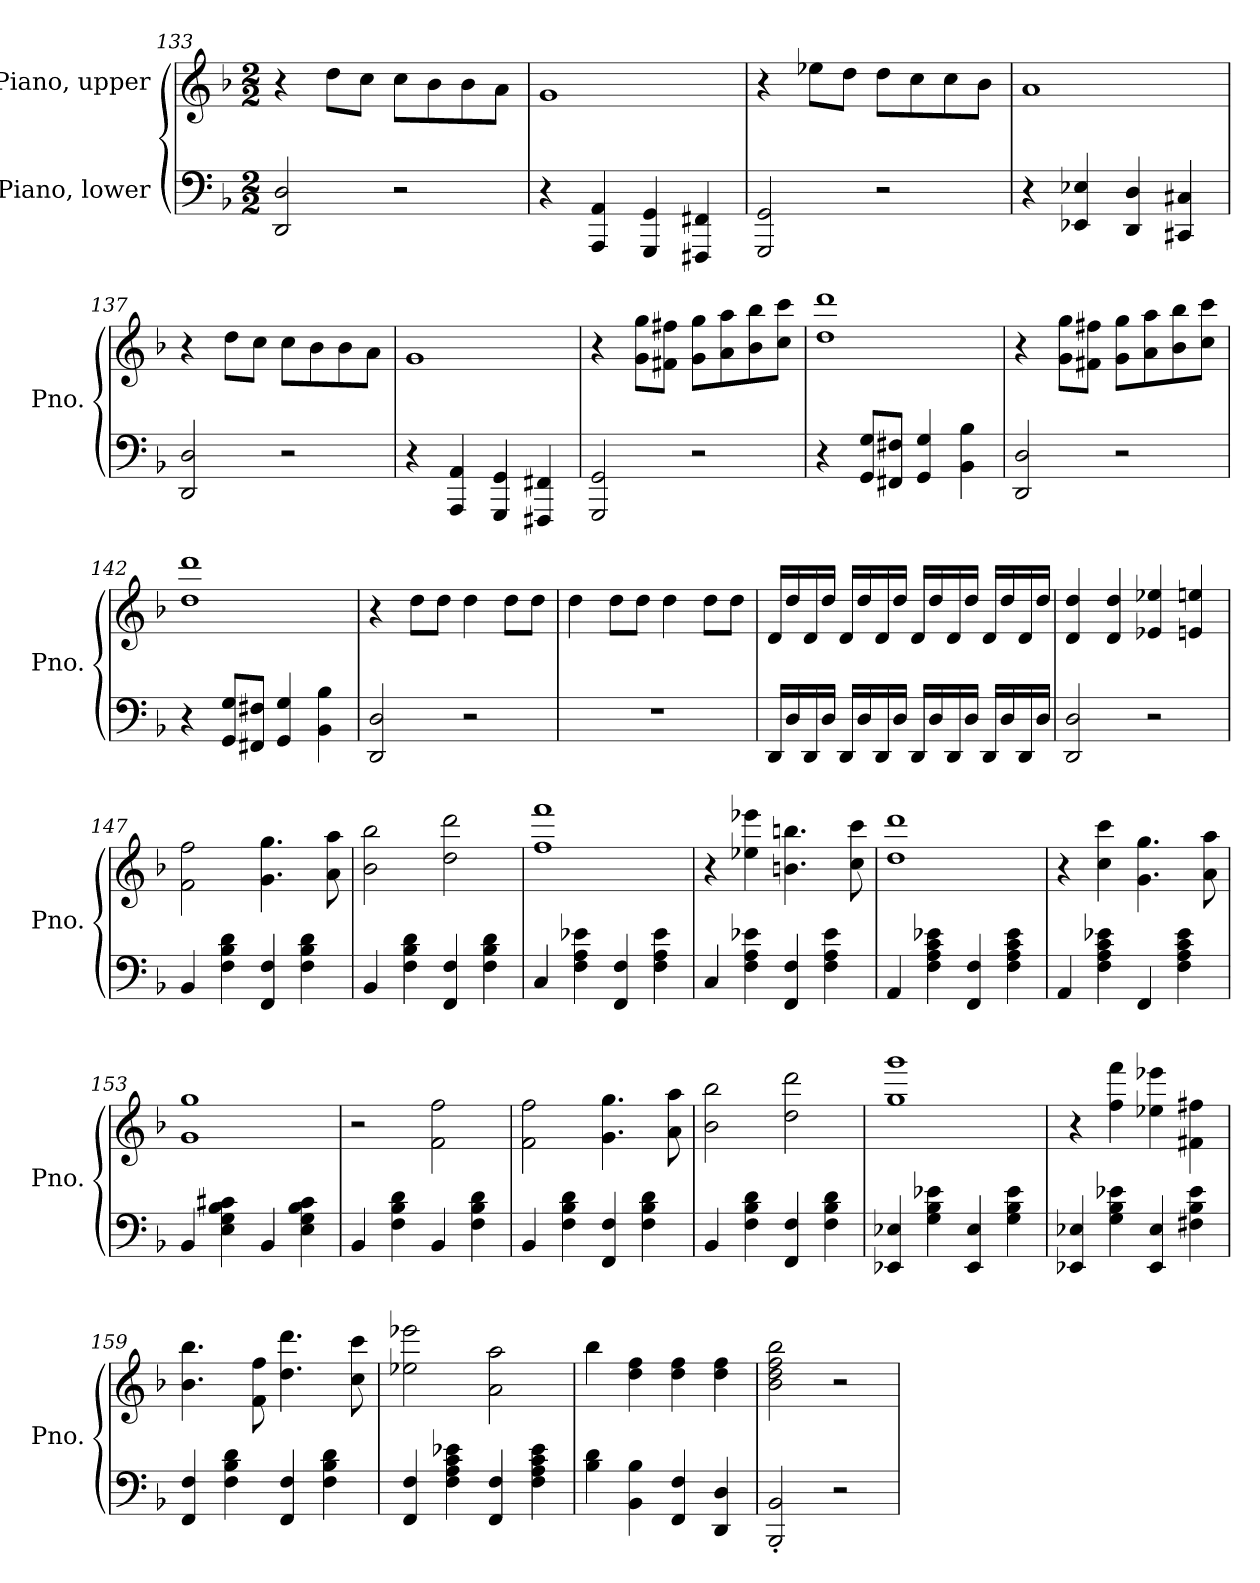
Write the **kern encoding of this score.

**kern	**kern
*part2	*part1
*staff2	*staff1
*I"Piano, lower	*I"Piano, upper
*I'Pno.	*I'Pno.
*clefF4	*clefG2
*k[b-]	*k[b-]
*M2/2	*M2/2
=133	=133
2DD/ 2D/	4r
.	8dd\L
.	8cc\J
2r	8cc\L
.	8b-\
.	8b-\
.	8a\J
=134	=134
4r	1g
4AAA/ 4AA/	.
4GGG/ 4GG/	.
4FFF#X/ 4FF#X/	.
=135	=135
2GGG/ 2GG/	4r
.	8ee-X\L
.	8dd\J
2r	8dd\L
.	8cc\
.	8cc\
.	8b-\J
=136	=136
4r	1a
4EE-X/ 4E-X/	.
4DD/ 4D/	.
4CC#X/ 4C#X/	.
=137	=137
2DD/ 2D/	4r
.	8dd\L
.	8cc\J
2r	8cc\L
.	8b-\
.	8b-\
.	8a\J
!!LO:PB:g=z
=138	=138
4r	1g
4AAA/ 4AA/	.
4GGG/ 4GG/	.
4FFF#X/ 4FF#X/	.
=139	=139
2GGG/ 2GG/	4r
.	8g\ 8gg\L
.	8f#X\ 8ff#X\J
2r	8g\ 8gg\L
.	8a\ 8aa\
.	8b-\ 8bb-\
.	8cc\ 8ccc\J
=140	=140
4r	1dd 1ddd
8GG/ 8G/L	.
8FF#X/ 8F#X/J	.
4GG/ 4G/	.
4BB-\ 4B-\	.
=141	=141
2DD/ 2D/	4r
.	8g\ 8gg\L
.	8f#X\ 8ff#X\J
2r	8g\ 8gg\L
.	8a\ 8aa\
.	8b-\ 8bb-\
.	8cc\ 8ccc\J
=142	=142
4r	1dd 1ddd
8GG/ 8G/L	.
8FF#X/ 8F#X/J	.
4GG/ 4G/	.
4BB-\ 4B-\	.
!!LO:LB:g=z
=143	=143
2DD/ 2D/	4r
.	8dd\L
.	8dd\J
2r	4dd\
.	8dd\L
.	8dd\J
=144	=144
1r	4dd\
.	8dd\L
.	8dd\J
.	4dd\
.	8dd\L
.	8dd\J
=145	=145
16DD/LL	16d/LL
16D/	16dd/
16DD/	16d/
16D/JJ	16dd/JJ
16DD/LL	16d/LL
16D/	16dd/
16DD/	16d/
16D/JJ	16dd/JJ
16DD/LL	16d/LL
16D/	16dd/
16DD/	16d/
16D/JJ	16dd/JJ
16DD/LL	16d/LL
16D/	16dd/
16DD/	16d/
16D/JJ	16dd/JJ
=146	=146
2DD/ 2D/	4d/ 4dd/
.	4d/ 4dd/
2r	4e-X/ 4ee-X/
.	4en/ 4een/
=147	=147
4BB-/	2f\ 2ff\
4F\ 4B-\ 4d\	.
4FF/ 4F/	4.g\ 4.gg\
4F\ 4B-\ 4d\	.
.	8a\ 8aa\
!!LO:LB:g=z
=148	=148
4BB-/	2b-\ 2bb-\
4F\ 4B-\ 4d\	.
4FF/ 4F/	2dd\ 2ddd\
4F\ 4B-\ 4d\	.
=149	=149
4C/	1ff 1fff
4F\ 4A\ 4e-X\	.
4FF/ 4F/	.
4F\ 4A\ 4e-\	.
=150	=150
4C/	4r
4F\ 4A\ 4e-X\	4ee-X\ 4eee-X\
4FF/ 4F/	4.bn\ 4.bbn\
4F\ 4A\ 4e-\	.
.	8cc\ 8ccc\
=151	=151
4AA/	1dd 1ddd
4F\ 4A\ 4c\ 4e-X\	.
4FF/ 4F/	.
4F\ 4A\ 4c\ 4e-\	.
=152	=152
4AA/	4r
4F\ 4A\ 4c\ 4e-X\	4cc\ 4ccc\
4FF/	4.g\ 4.gg\
4F\ 4A\ 4c\ 4e-\	.
.	8a\ 8aa\
=153	=153
4BB-/	1g 1gg
4E\ 4G\ 4B-\ 4c#X\	.
4BB-/	.
4E\ 4G\ 4B-\ 4c#\	.
!!LO:LB:g=z
=154	=154
4BB-/	2r
4F\ 4B-\ 4d\	.
4BB-/	2f\ 2ff\
4F\ 4B-\ 4d\	.
=155	=155
4BB-/	2f\ 2ff\
4F\ 4B-\ 4d\	.
4FF/ 4F/	4.g\ 4.gg\
4F\ 4B-\ 4d\	.
.	8a\ 8aa\
=156	=156
4BB-/	2b-\ 2bb-\
4F\ 4B-\ 4d\	.
4FF/ 4F/	2dd\ 2ddd\
4F\ 4B-\ 4d\	.
=157	=157
4EE-X/ 4E-X/	1gg 1ggg
4G\ 4B-\ 4e-X\	.
4EE-/ 4E-/	.
4G\ 4B-\ 4e-\	.
=158	=158
4EE-X/ 4E-X/	4r
4G\ 4B-\ 4e-X\	4ff\ 4fff\
4EE-/ 4E-/	4ee-X\ 4eee-X\
4F#X\ 4B-\ 4e-\	4f#X\ 4ff#X\
=159	=159
4FF/ 4F/	4.b-\ 4.bb-\
4F\ 4B-\ 4d\	.
.	8f\ 8ff\
4FF/ 4F/	4.dd\ 4.ddd\
4F\ 4B-\ 4d\	.
.	8cc\ 8ccc\
=160	=160
4FF/ 4F/	2ee-X\ 2eee-X\
4F\ 4A\ 4c\ 4e-X\	.
4FF/ 4F/	2a\ 2aa\
4F\ 4A\ 4c\ 4e-\	.
!!LO:LB:g=z
=161	=161
4B-\ 4d\	4bb-\
4BB-\ 4B-\	4dd\ 4ff\
4FF/ 4F/	4dd\ 4ff\
4DD/ 4D/	4dd\ 4ff\
=162	=162
2BBB-/' 2BB-/'	2b-\ 2dd\ 2ff\ 2bb-\
2r	2r
=	=
*-	*-
